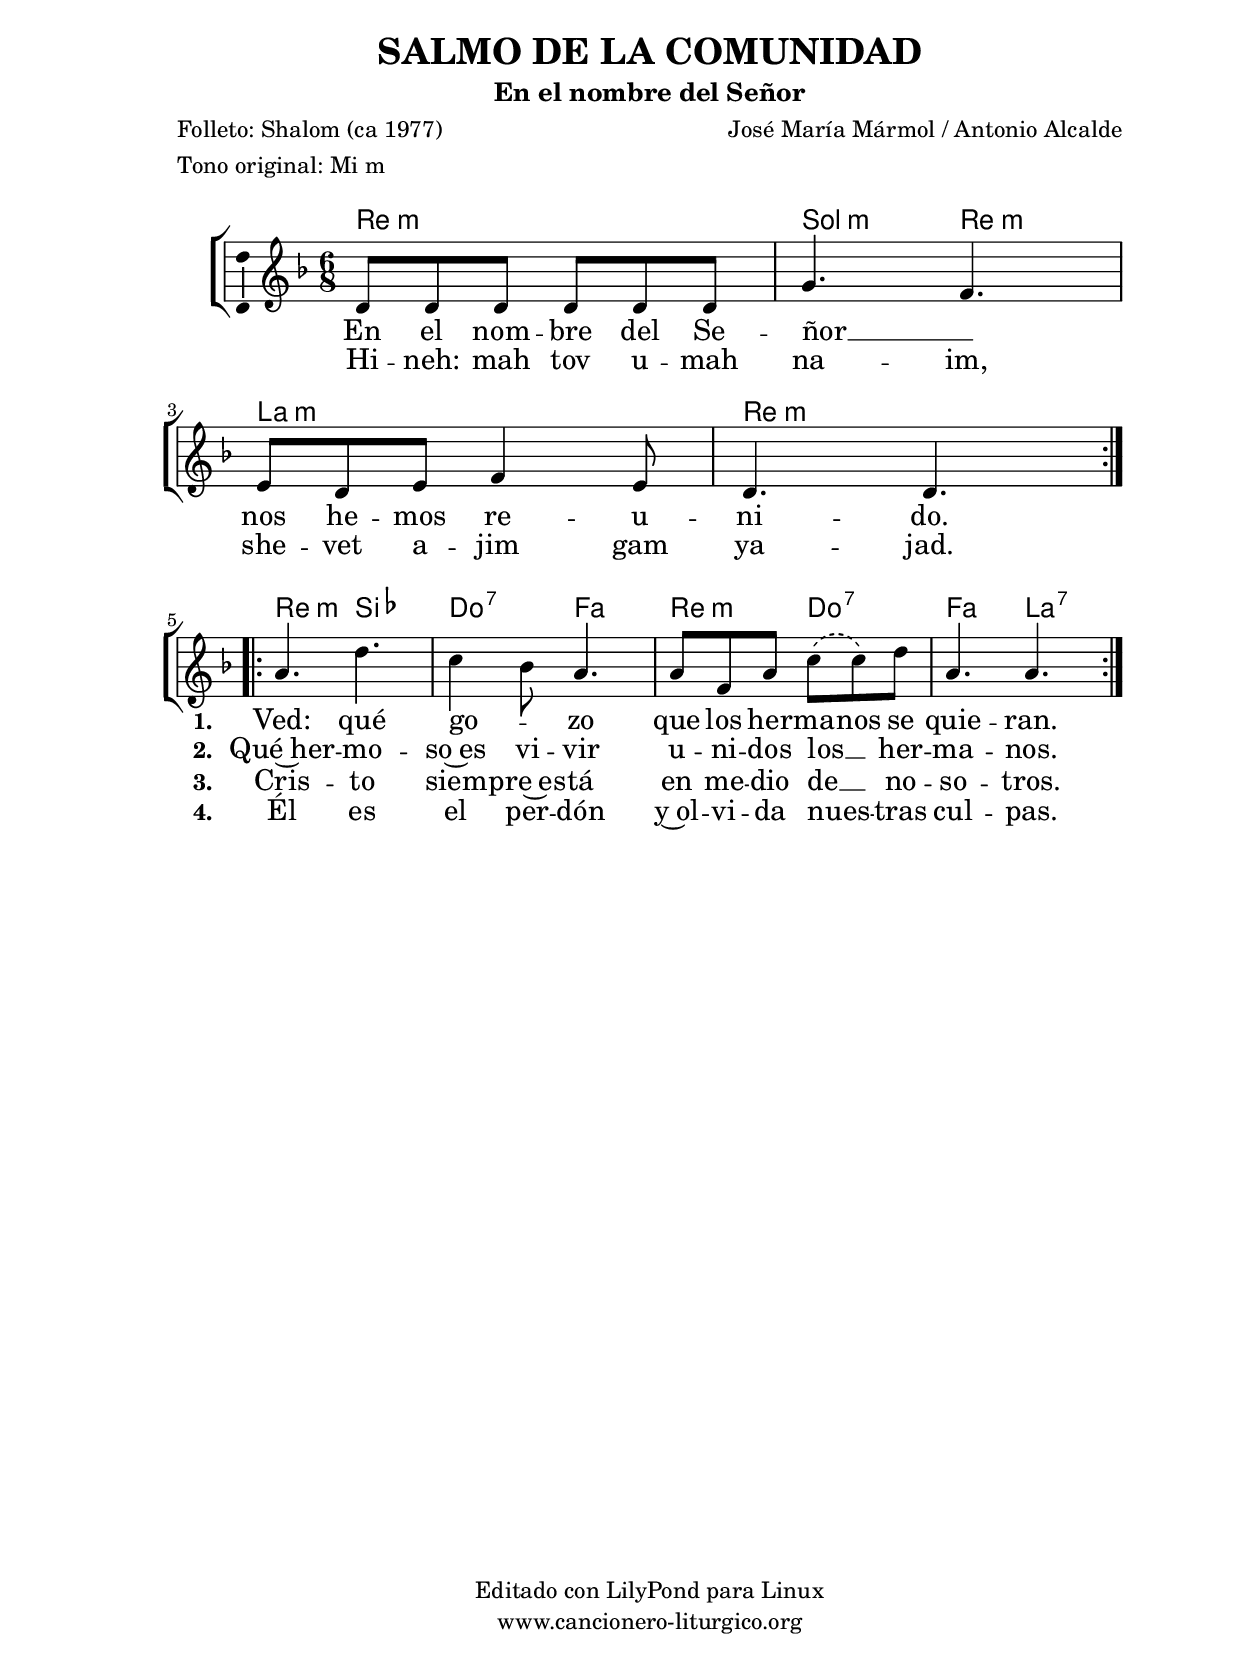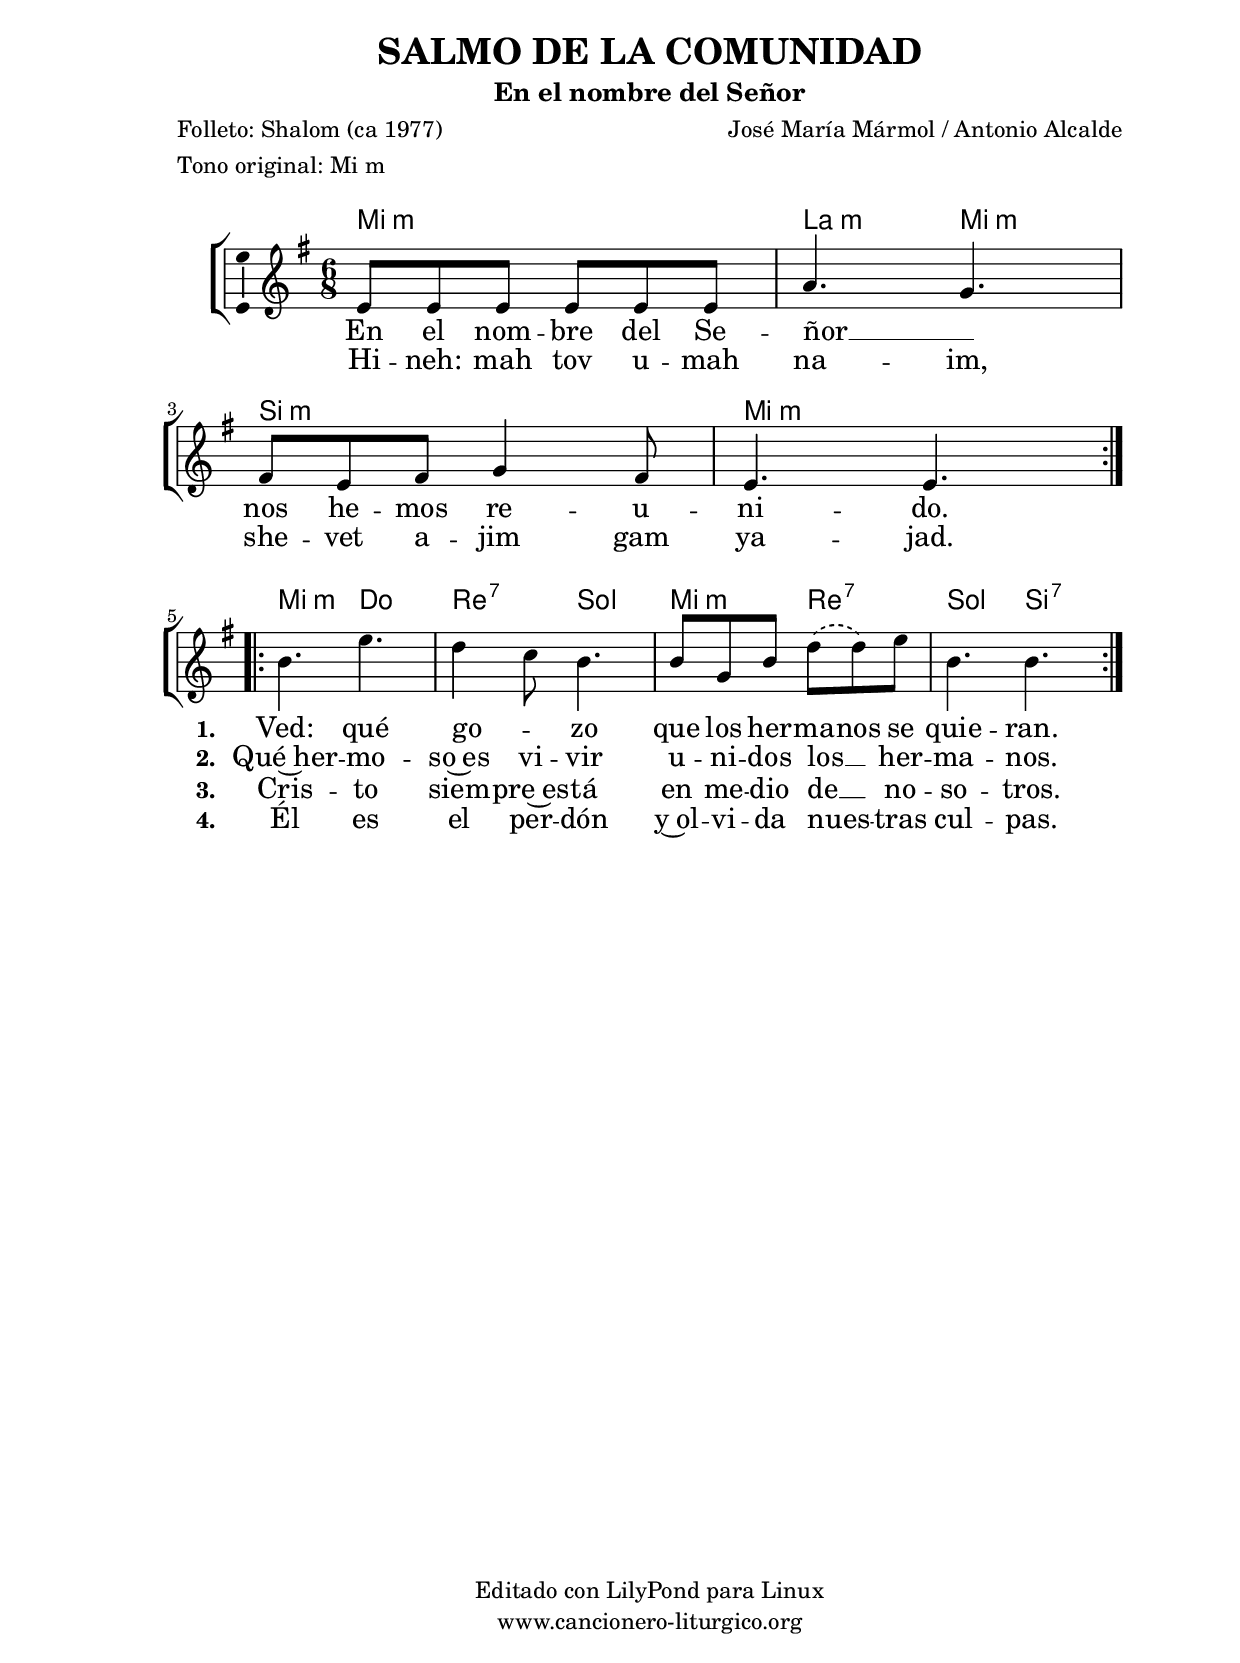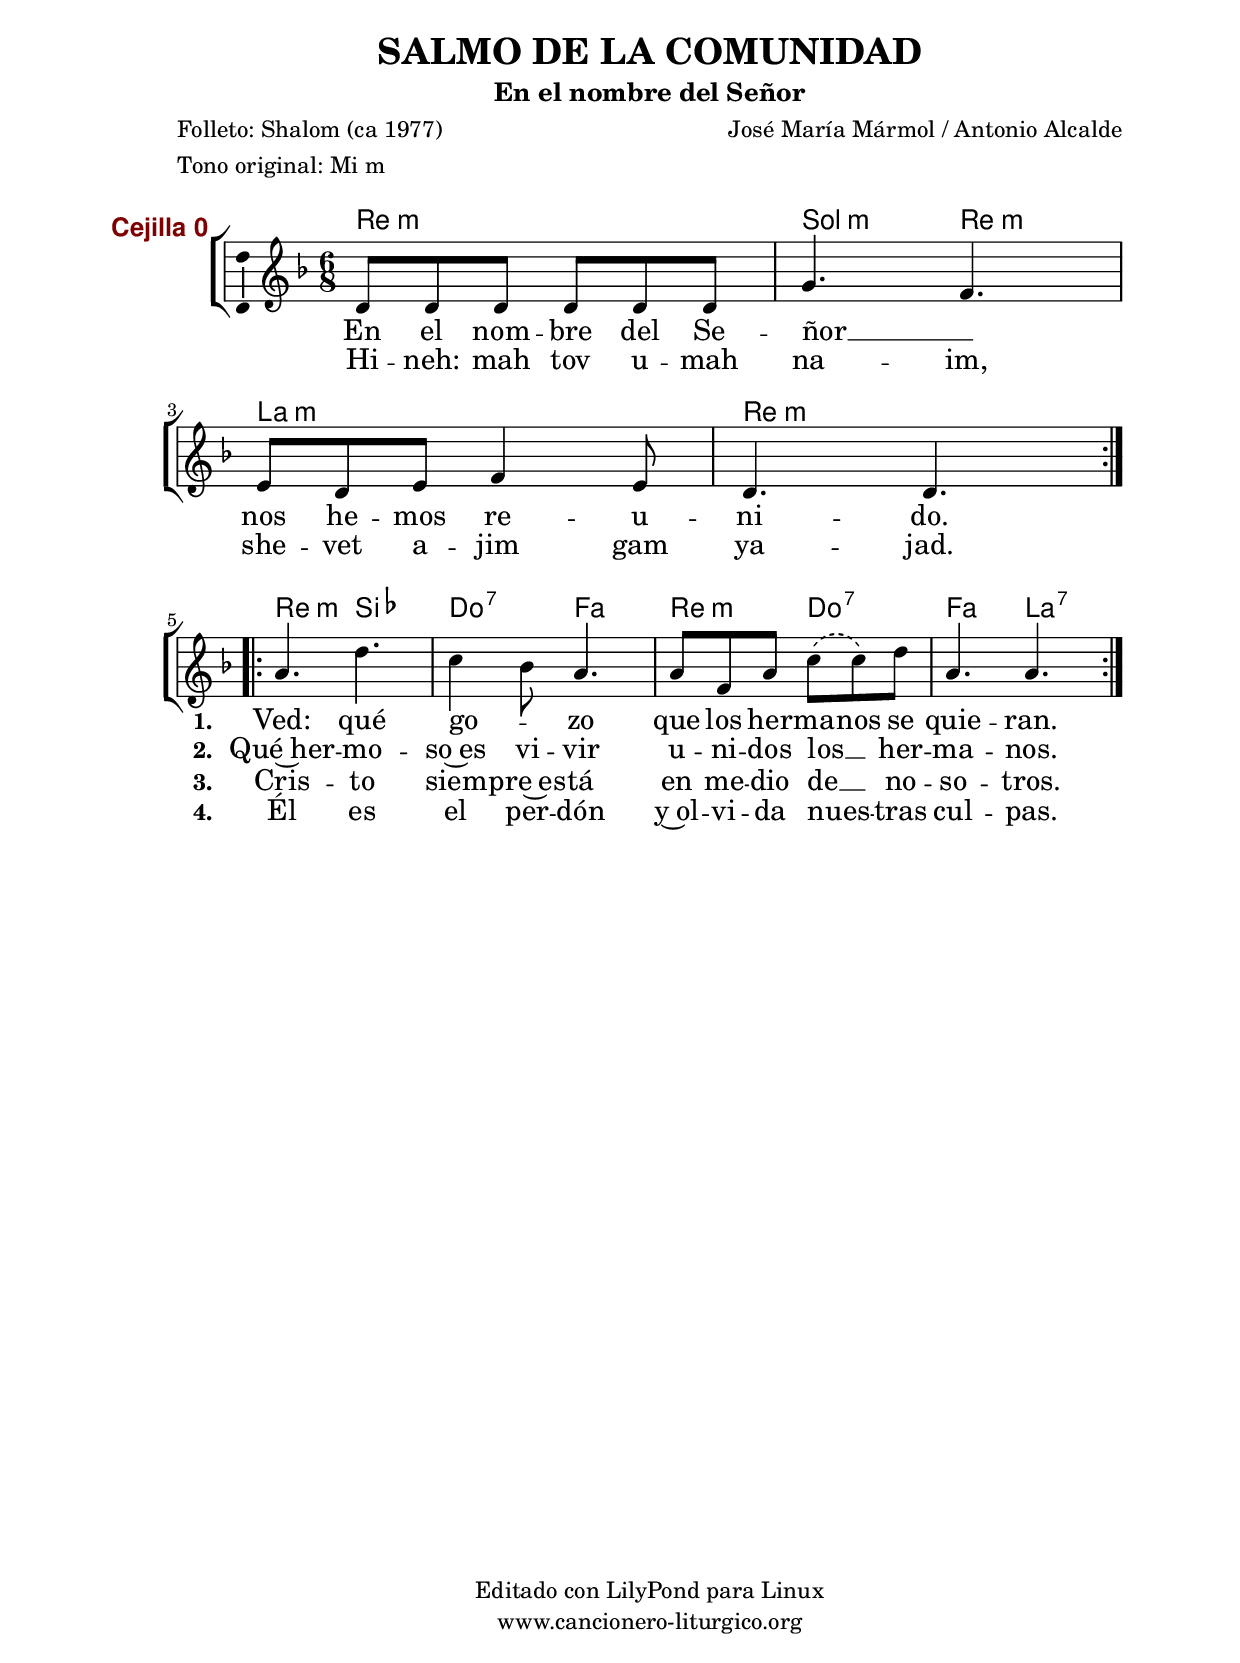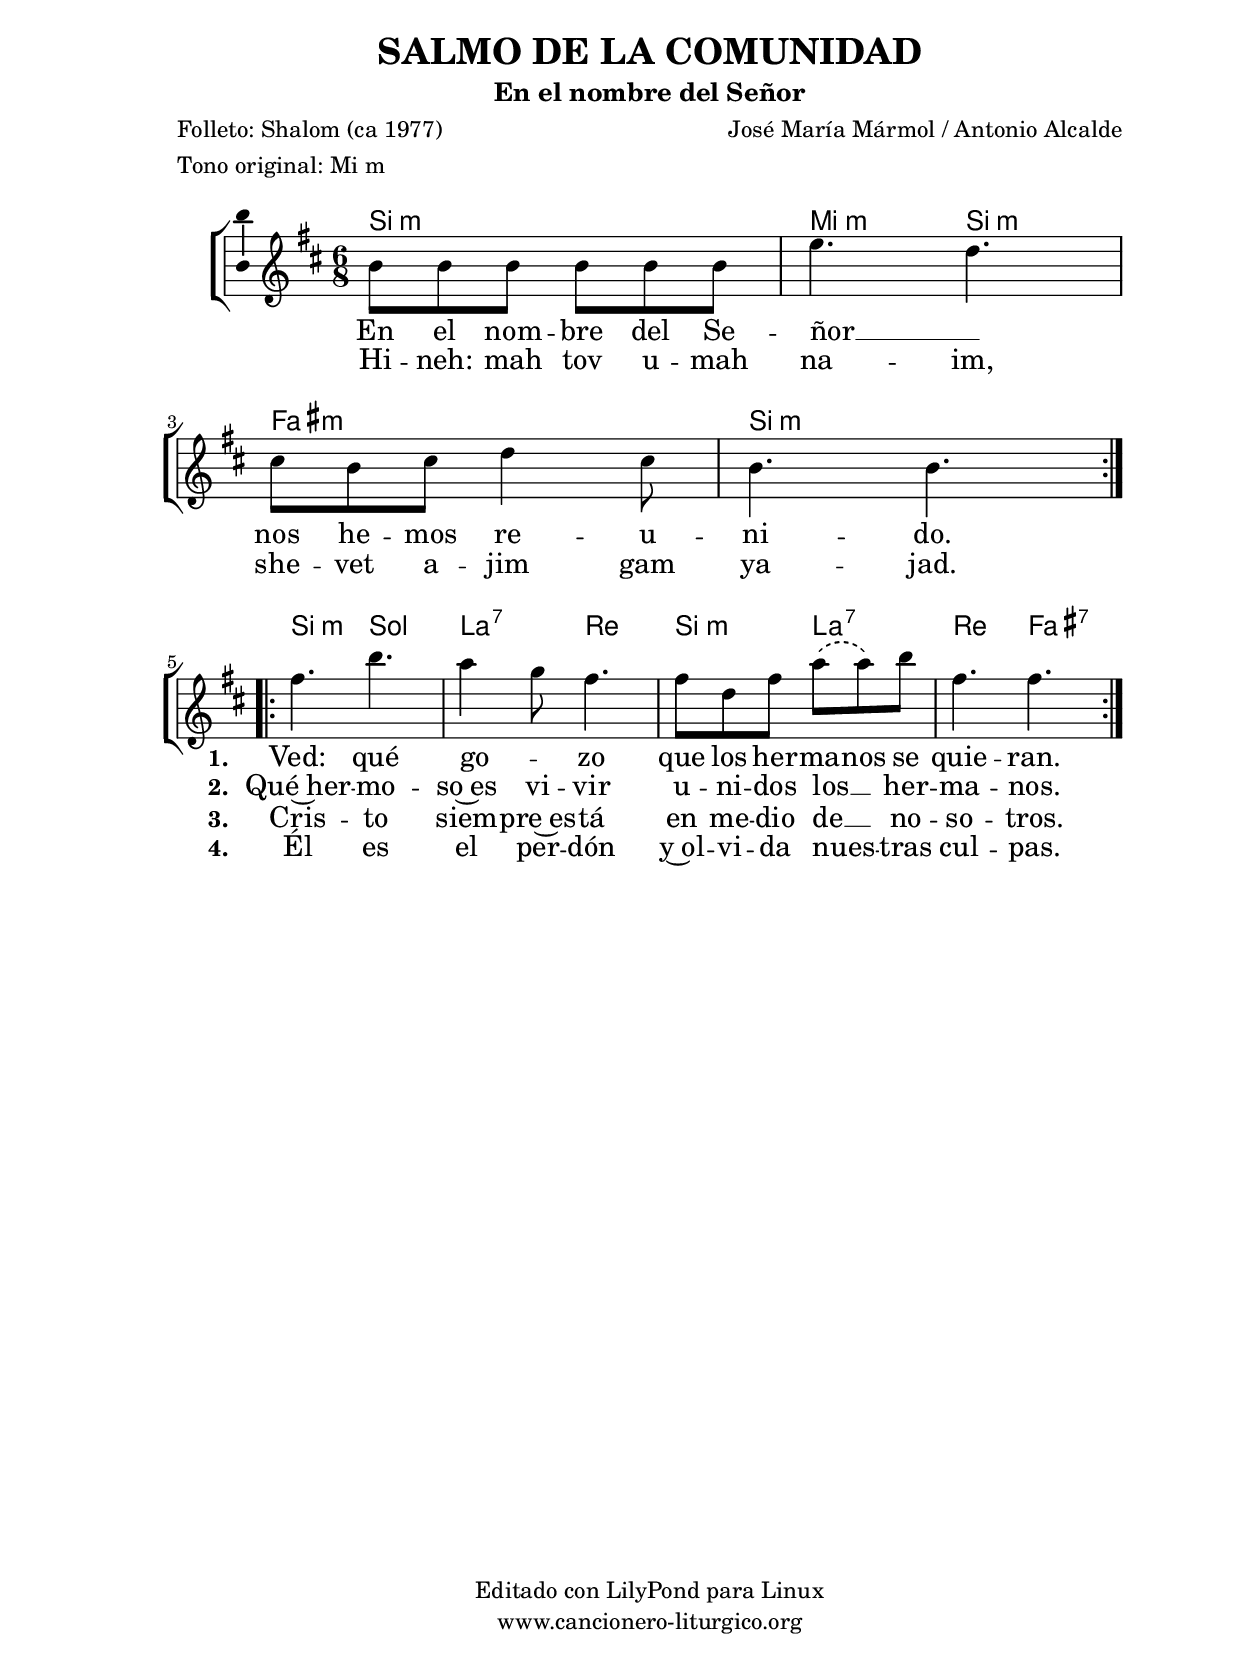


%versión de lilypond para la que se ha escrito esta partitura:
\version "2.16.0"

	%Tamaño papel
	#(set-default-paper-size "a4")
	%Tamaño partitura
	#(set-global-staff-size 20)
	%No responde al pulsar sobre una nota
	#(ly:set-option 'point-and-click #f)

%parámetros del encabezamiento:
\header {
	title = "SALMO DE LA COMUNIDAD"
	subtitle = "En el nombre del Señor"
	composer = "José María Mármol / Antonio Alcalde"
	poet = "Folleto: Shalom (ca 1977)"
	meter = "Tono original: Mi m"
	arranger = ""
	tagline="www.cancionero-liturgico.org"
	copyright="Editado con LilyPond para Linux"
	tiempo = ""
	usos = "Entrada"
	letra = ""
	}

%parámetros asociados al papel:
\paper {
	oddHeaderMarkup = \markup {\fill-line { \on-the-fly #not-first-page \fromproperty #'header:title \on-the-fly #not-first-page \fromproperty #'header:composer }}
	evenHeaderMarkup = \markup {\fill-line { \fromproperty #'header:composer \fromproperty #'header:title }}
	#(set-paper-size "a4")
	print-page-number = ##f
	first-page-number = 1
	print-first-page-number = ##f
%	head-separation = 3.0 \cm
	top-margin = 2.0 \cm
	bottom-margin = 0.5\cm
%%%	bottom-margin = -2.0\cm
	left-margin = 3.0 \cm
	line-width = 16.0 \cm 
	indent = 8\mm
	interscoreline = 2.\mm
	between-system-space = 15\mm
%	para que las partituras no llenen la hoja:
	ragged-bottom = ##t
%	idem para la última hoja:
	ragged-last-bottom = ##f
%	para que las partituras llenen el ancho del papel:
	ragged-last = ##f
	after-title-space = 2.5 \cm
%page-count=1
%system-count=8

	%Flexible Vertical Spacing
%	markup-markup-spacing =
%	#'((basic-distance . 15) (minimum-distance . 15) (padding . 3))
	markup-system-spacing =
	#'((basic-distance . 15) (minimum-distance . 15) (padding . 3))
	system-system-spacing =
	#'((basic-distance . 15) (minimum-distance . 15) (padding . 3))
	score-system-spacing =
	#'((basic-distance . 15) (minimum-distance . 15) (padding . 5))
%	top-system-spacing = % header
%	#'((basic-distance . 8) (minimum-distance . 0) (padding . 0))
%	top-markup-spacing =
%	#'((basic-distance . 20) (minimum-distance . 20) (padding . 0))
	last-bottom-spacing = % footer
	#'((basic-distance . 5) (minimum-distance . 5) (padding . 0))
%	score-markup-spacing =
%	#'((basic-distance . 16) (minimum-distance . 13) (padding . 0))

	}


%parámetros que afectan a toda la partitura:
global = {
	%clave de sol (G):
	\clef G
	%armadura:
	\transpose e d
	\key e \minor
	\tempo 4=100
	\set Score.tempoHideNote = ##t
	}


acordes = {
	\italianChords
	\chordmode {
	\transpose e d
{

\repeat volta 2 {
e4.:m s a:m e:m b:m s e:m s
}

\repeat volta 2 {
e:m c d:7 g e:m d:7 g b:7
}
	}
	}
}

melodia = 
	\transpose e d
{
	\relative c'{
	\time 6/8

\phrasingSlurDashed

\repeat volta 2 {
e8 e e e e e
a4. g
fis8 e fis g4 fis8
e4. e
}

\break

\repeat volta 2 {
b'4. e
d4 c8 b4.
b8 g b d \(d\) e
b4. b
}

%	\bar "|."
	}
	}


texto = \lyricmode {
En el nom -- bre del Se -- ñor __ _ nos he -- mos re -- u -- ni -- do.

\set stanza =#"1. " Ved: qué go -- _ zo que los her -- ma -- nos se quie -- ran.
	}


textodos = \lyricmode {
Hi -- neh: mah tov u -- mah na -- im, she -- vet a -- jim gam ya -- jad.

\set stanza =#"2. " Qué~her -- mo -- so~es vi -- vir u -- ni -- dos los __ _ her -- ma -- nos.
	}

textotres = \lyricmode {
\skip 1 \skip 1 \skip 1 \skip 1 \skip 1
\skip 1 \skip 1 \skip 1 \skip 1 \skip 1
\skip 1 \skip 1 \skip 1 \skip 1 \skip 1

\set stanza =#"3. " Cris -- to siem -- pre~es -- tá en me -- dio de __ _ no -- so -- tros.
	}

textocuatro = \lyricmode {
\skip 1 \skip 1 \skip 1 \skip 1 \skip 1
\skip 1 \skip 1 \skip 1 \skip 1 \skip 1
\skip 1 \skip 1 \skip 1 \skip 1 \skip 1

\set stanza =#"4. " Él es el per -- dón y~ol -- vi -- da nues -- _ tras cul -- pas.
	}


acordesStaff = \context ChordNames = acordesStaff <<
	\set chordChanges = ##t
	\acordes
	>>


%%%%%%%%%%%%%%%%%%%%%%%%%%%%%%%%%%% CEJILLA %%%%%%%%%%%%%%%%%%%%%%%%%%%%%%%%%%%
acordescejilla = {
%%%	\override ChordNames.ChordName #'font-size = #-1
%%%	\override ChordNames.ChordName #'font-series = #'bold
	\transpose c c {
		\acordes
		}
	}

acordescejillaStaff = \context ChordNames = acordescejillaStaff <<
	\set Staff.instrumentName = \markup \with-color #darkred \larger \bold \sans "Cejilla 0"
	\set chordChanges = ##t
	\acordescejilla
	>>
%%%%%%%%%%%%%%%%%%%%%%%%%%%%%%%%%%% CEJILLA %%%%%%%%%%%%%%%%%%%%%%%%%%%%%%%%%%%


vozStaff = \context Voice = vozStaff
\with {\consists "Ambitus_engraver"}
<<
%	\set Staff.instrumentName = ""
%	\set Staff.shortInstrumentName = ""
%	\set Staff.midiInstrument = #"clarinet"
%	\set Staff.midiInstrument = #"cello"
%	\set Staff.midiInstrument = #"flute"
	\set Staff.midiInstrument = #"electric guitar (jazz)"
%	\set Staff.midiInstrument = #"english horn"
%	\set Staff.midiInstrument = #"violin"
%	\set Staff.midiInstrument = #"glockenspiel"
	\set Staff.midiMinimumVolume = #0.7
	\set Staff.midiMaximumVolume = #0.9
	\global
	\melodia
	>>

textoStaff = \context Lyrics = textoStaff <<
	\lyricsto vozStaff \texto
	>>

textodosStaff = \context Lyrics = textodosStaff <<
	\lyricsto vozStaff \textodos
	>>

textotresStaff = \context Lyrics = textotresStaff <<
	\lyricsto vozStaff \textotres
	>>

textocuatroStaff = \context Lyrics = textocuatroStaff <<
	\lyricsto vozStaff \textocuatro
	>>

\book {
	\score {
		\context ChoirStaff {
			\override StaffGroup.SystemStartBracket #'collapse-height = #1
			\override Score.SystemStartBar #'collapse-height = #1
			<<
			\acordesStaff
			\vozStaff
			\textoStaff
			\textodosStaff
			\textotresStaff
			\textocuatroStaff
			>>
			}
		\layout {
	 		\context {
				\Lyrics
				\override LyricText #'font-size = #2
				}
	 		 \context {
				\Score
				\override StaffSymbol #'staff-space = #(magstep +3)
				}
			}
		}
	\score {
		\unfoldRepeats
		\context ChoirStaff {
			<<
			\acordesStaff
			\vozStaff
			>>
			}
		\midi {
	 		\context {
	 			\Score
				tempoWholesPerMinute = #(ly:make-moment 70 4)
				}
			}
		}
	}


%Partitura para guitarra
#(define output-suffix "G")
\book {
	\score {
		\context ChoirStaff {
			\override StaffGroup.SystemStartBracket #'collapse-height = #1
			\override Score.SystemStartBar #'collapse-height = #1
			<<
			\acordescejillaStaff
			\vozStaff
			\textoStaff
			\textodosStaff
			\textotresStaff
			\textocuatroStaff
			>>
			}
		\layout {
%%%%%%%%%%%%%%%%%%%%%%%%%%%%%%%%%%% CEJILLA %%%%%%%%%%%%%%%%%%%%%%%%%%%%%%%%%%%
			\context {
				\ChordNames \consists Instrument_name_engraver
				}
%%%%%%%%%%%%%%%%%%%%%%%%%%%%%%%%%%% CEJILLA %%%%%%%%%%%%%%%%%%%%%%%%%%%%%%%%%%%
	 		\context {
				\Lyrics
				\override LyricText #'font-size = #2
				}
	 		 \context {
				\Score
				\override StaffSymbol #'staff-space = #(magstep +3)
				}
			}
		}
	}


#(define output-suffix "C")
\book {
	\score {
		\context ChoirStaff {
			\override StaffGroup.SystemStartBracket #'collapse-height = #1
			\override Score.SystemStartBar #'collapse-height = #1
\transpose c d
			<<
			\acordesStaff
			\vozStaff
			\textoStaff
			\textodosStaff
			\textotresStaff
			\textocuatroStaff
			>>
			}
		\layout {
	    		\context {
				\Lyrics
				\override LyricText #'font-size = #2
				}
	   		 \context {
				\Score
				\override StaffSymbol #'staff-space = #(magstep +3)
				}
			}
		}
	}


#(define output-suffix "S")
\book {
	\score {
		\context ChoirStaff {
			\override StaffGroup.SystemStartBracket #'collapse-height = #1
			\override Score.SystemStartBar #'collapse-height = #1
\transpose c a
			<<
			\acordesStaff
			\vozStaff
			\textoStaff
			\textodosStaff
			\textotresStaff
			\textocuatroStaff
			>>
			}
		\layout {
	    		\context {
				\Lyrics
				\override LyricText #'font-size = #2
				}
	   		 \context {
				\Score
				\override StaffSymbol #'staff-space = #(magstep +3)
				}
			}
		}
	}


